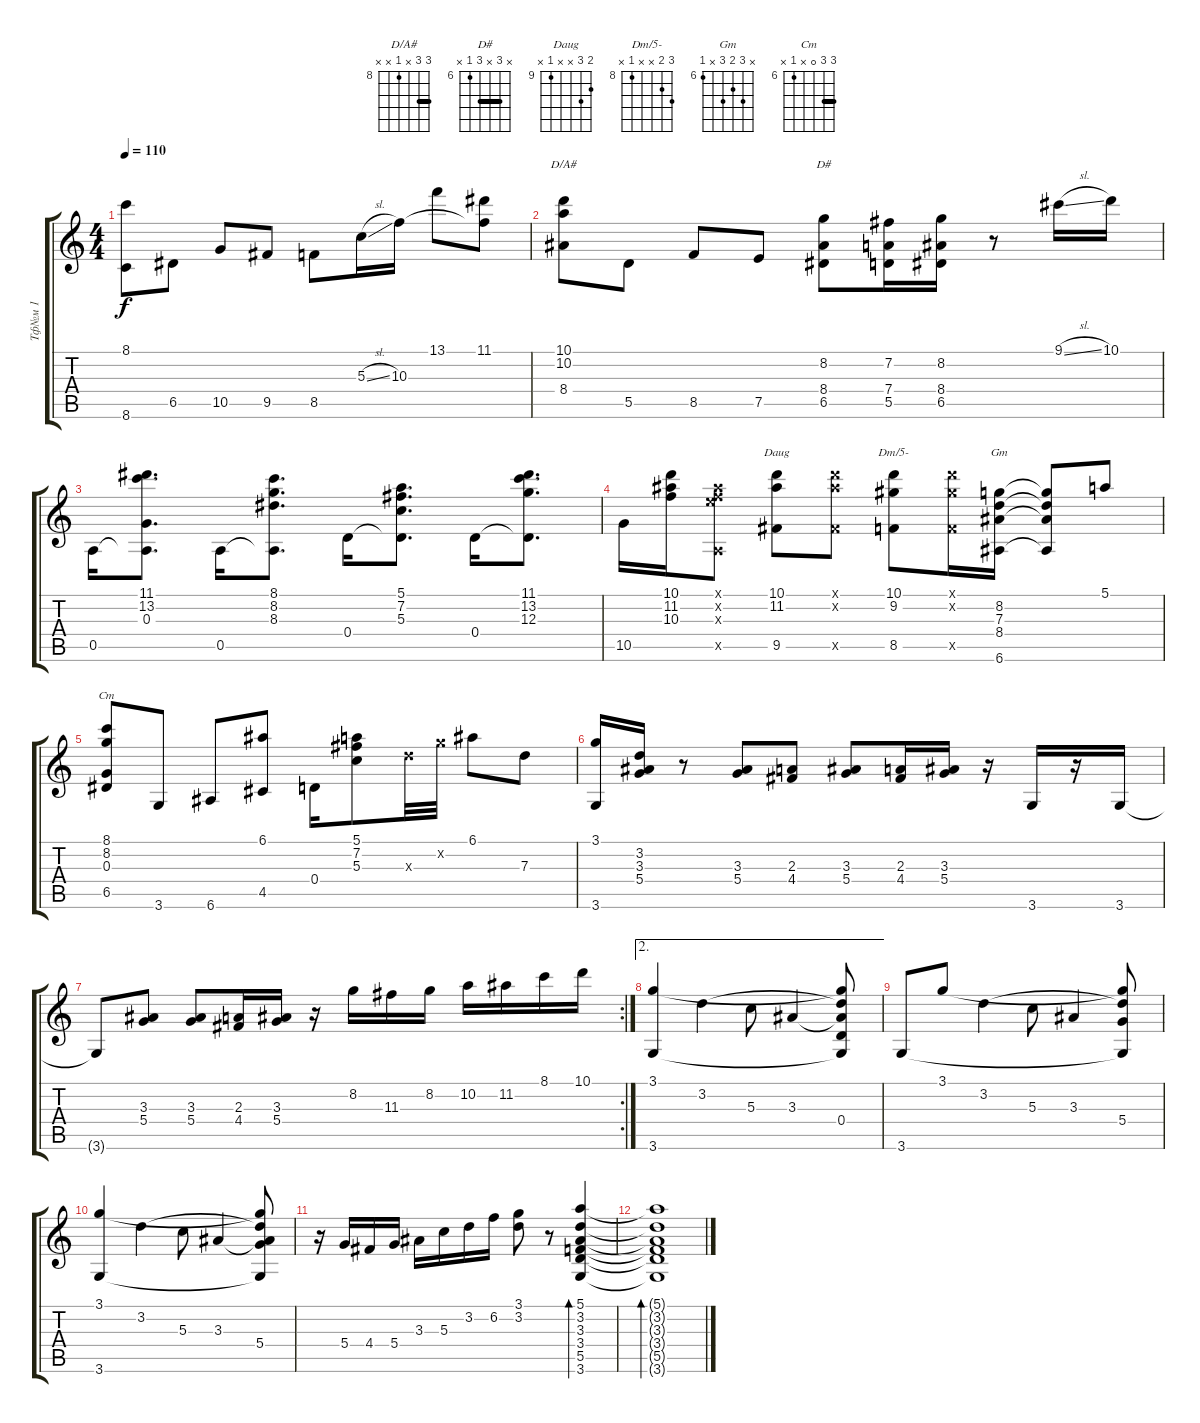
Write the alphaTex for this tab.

\track ("Тф№м 1" "Тф№м 1") {instrument acousticguitarnylon}
\staff {score tabs}
\tuning (E4 B3 G3 D3 A2 E2) {hide}
\chord ("D/A#" 10 10 x 8 x x) {firstfret 8 barre 10}
\chord ("D#" x 8 x 8 6 x) {firstfret 6 barre 8}
\chord ("Daug" 10 11 x x 9 x) {firstfret 9}
\chord ("Dm/5-" 10 9 x x 8 x) {firstfret 8}
\chord ("Gm" x 8 7 8 x 6) {firstfret 6}
\chord ("Cm" 8 8 0 x 6 x) {firstfret 6 barre 8}
\ts (4 4)
\tempo 110
\clef g2
\ks c
(8.1 8.6).8{dy f} 6.5.8 10.5.8 9.5.8 8.5.8 5.3{sl}.16 10.3.16 13.1.8 (11.1 10.3{t}).8 |
(10.1 10.2 8.4).8{ch "D/A#"} 5.5.8 8.5.8 7.5.8 (8.2 8.4 6.5).8{ch "D#"} (7.2 7.4 5.5).16 (8.2 8.4 6.5).16 r.8 9.1{sl}.16 10.1.16 |
0.5.16 (11.1 13.2 0.3 0.5{t}).8{d} 0.5.16 (8.1 8.2 8.3 0.5{t}).8{d} 0.4.16 (5.1 7.2 5.3 0.4{t}).8{d} 0.4.16 (11.1 13.2 12.3 0.4{t}).8{d} |
10.5.16 (10.1 11.2 10.3).16 (0.1{x} 11.2{x} 10.3{x} 0.5{x}).8 (10.1 11.2 9.5).8{ch "Daug"} (10.1{x} 11.2{x} 9.5{x}).8 (10.1 9.2 8.5).8{ch "Dm/5-"} (10.1{x} 9.2{x} 8.5{x}).16 (8.2 7.3 8.4 6.6).16{ch "Gm"} (8.2{t} 7.3{t} 8.4{t} 6.6{t}).8 5.1.8 |
(8.1 8.2 0.3 6.5).8{ch "Cm"} 3.6.8 6.6.8 (6.1 4.5).8 0.4.16 (5.1 7.2 5.3).8 7.3{x}.32 8.2{x}.32 6.1.8 7.3.8 |
(3.1 3.6).16 (3.2 3.3 5.4).16 r.8 (3.3 5.4).8 (2.3 4.4).8 (3.3 5.4).8 (2.3 4.4).16 (3.3 5.4).16 r.16 3.6.16 r.16 3.6.16 |
\rc 2
3.6{t}.8 (3.3 5.4).8 (3.3 5.4).8 (2.3 4.4).16 (3.3 5.4).16 r.16 8.2.16 11.3.16 8.2.16 10.2.16 11.2.16 8.1.16 10.1.16 |
\ae 2
(3.1 3.6).4 3.2.4 5.3.8 3.3.4 (3.1{t} 3.2{t} 3.3{t} 0.4 3.6{t}).8 |
3.6.8 3.1.8 3.2.4 5.3.8 3.3.4 (3.1{t} 3.2{t} 5.4 3.6{t}).8 |
(3.1 3.6).4 3.2.4 5.3.8 3.3.4 (3.1{t} 3.2{t} 3.3{t} 5.4 3.6{t}).8 |
r.16 5.4.16 4.4.16 5.4.16 3.3.16 5.3.16 3.2.16 6.2.16 (3.1 3.2).8 r.8 (5.1 3.2 3.3 3.4 5.5 3.6).4{bd 480} |
(5.1{t} 3.2{t} 3.3{t} 3.4{t} 5.5{t} 3.6{t}).1{bd 480}
